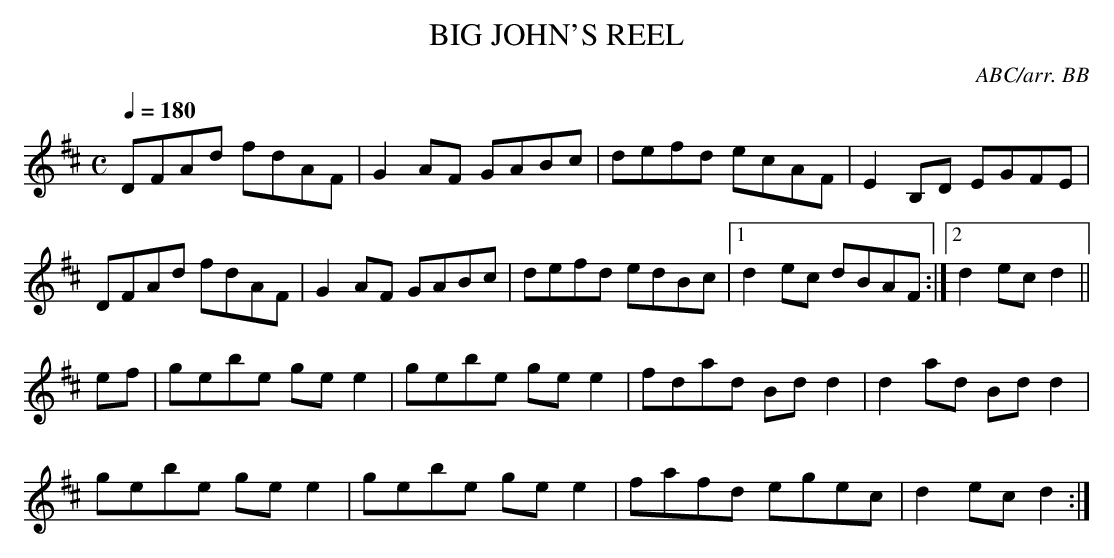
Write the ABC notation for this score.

X:1
T:BIG JOHN'S REEL
C:ABC/arr. BB
L:1/8
Q:1/4=180
M:C
K:D
DFAd fdAF|G2AF GABc|defd ecAF|E2B,D EGFE|
DFAd fdAF|G2AF GABc|defd edBc|1 d2ec dBAF:|\
[2 d2ec d2||
ef|gebe gee2|gebe gee2|fdad Bdd2|d2ad Bdd2|
gebe gee2|gebe gee2|fafd egec|d2ec d2:|
